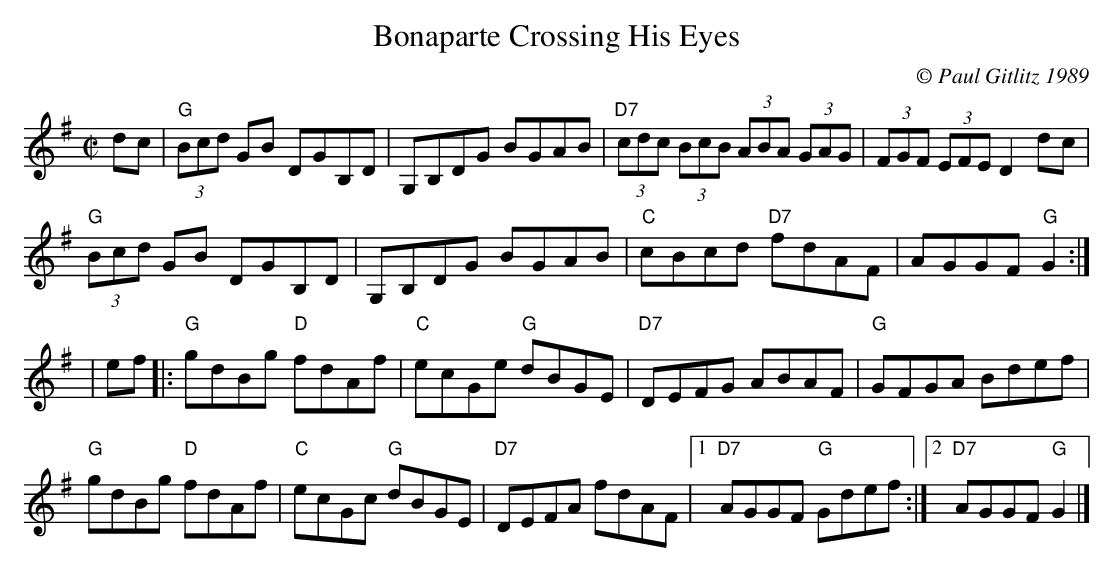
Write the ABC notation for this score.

X:1
T:Bonaparte Crossing His Eyes
M:C|
L:1/8
C:© Paul Gitlitz 1989
K:G
dc|"G"(3Bcd GB DGB,D|G,B,DG BGAB|"D7"(3cdc (3BcB (3ABA (3GAG|(3FGF (3EFE D2dc|!
"G"(3Bcd GB DGB,D|G,B,DG BGAB|"C"cBcd "D7"fdAF|AGGF"G"G2:|!
|ef|:"G"gdBg "D"fdAf|"C"ecGe "G"dBGE|"D7"DEFG ABAF|"G"GFGA Bdef|!
"G"gdBg "D"fdAf|"C"ecGc "G"dBGE|"D7"DEFA fdAF|1"D7"AGGF "G"Gdef:|2"D7"AGGF "G"G2|]
